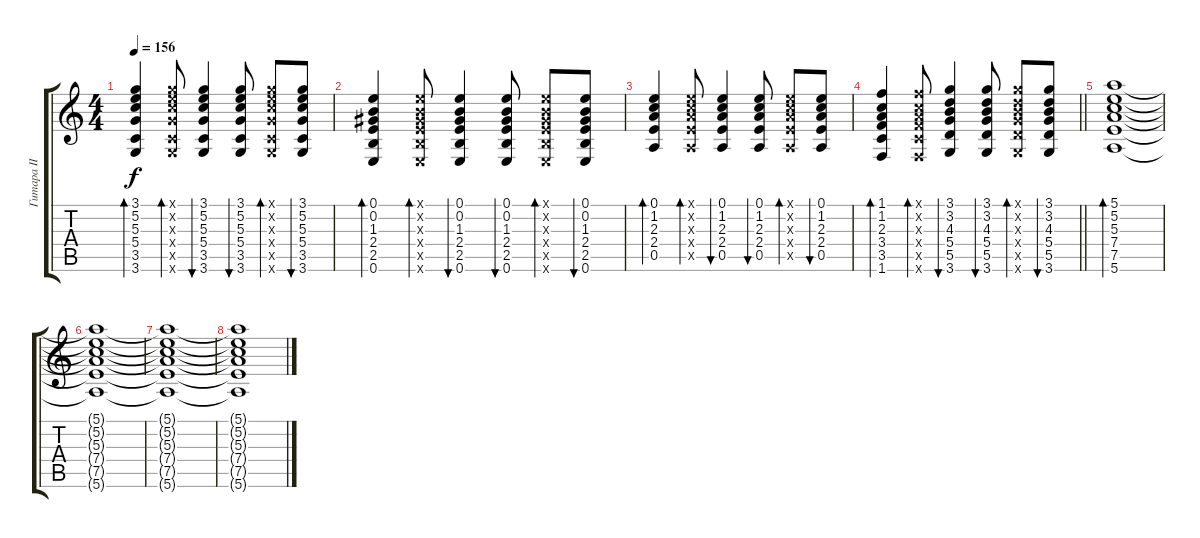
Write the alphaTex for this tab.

\track ("Гитара II" "Гитара II") {instrument acousticguitarsteel}
\staff {score tabs}
\tuning (E4 B3 G3 D3 A2 E2) {hide}
\ts (4 4)
\tempo 156
\clef g2
\ks c
(3.1 5.2 5.3 5.4 3.5 3.6).4{bd 60 dy f} (3.1{x} 5.2{x} 5.3{x} 5.4{x} 3.5{x} 3.6{x}).8{bd 60} (3.1 5.2 5.3 5.4 3.5 3.6).4{bu 60} (3.1 5.2 5.3 5.4 3.5 3.6).8{bu 60} (3.1{x} 5.2{x} 5.3{x} 5.4{x} 3.5{x} 3.6{x}).8{bd 60} (3.1 5.2 5.3 5.4 3.5 3.6).8{bu 60} |
(0.1 0.2 1.3 2.4 2.5 0.6).4{bd 60} (0.1{x} 0.2{x} 1.3{x} 2.4{x} 2.5{x} 0.6{x}).8{bd 60} (0.1 0.2 1.3 2.4 2.5 0.6).4{bu 60} (0.1 0.2 1.3 2.4 2.5 0.6).8{bu 60} (0.1{x} 0.2{x} 1.3{x} 2.4{x} 2.5{x} 0.6{x}).8{bd 60} (0.1 0.2 1.3 2.4 2.5 0.6).8{bu 60} |
(0.1 1.2 2.3 2.4 0.5).4{bd 60} (0.1{x} 1.2{x} 2.3{x} 2.4{x} 0.5{x}).8{bd 60} (0.1 1.2 2.3 2.4 0.5).4{bu 60} (0.1 1.2 2.3 2.4 0.5).8{bu 60} (0.1{x} 1.2{x} 2.3{x} 2.4{x} 0.5{x}).8{bd 60} (0.1 1.2 2.3 2.4 0.5).8{bu 60} |
\barLineRight lightlight
(1.1 1.2 2.3 3.4 3.5 1.6).4{bd 60} (1.1{x} 1.2{x} 2.3{x} 3.4{x} 3.5{x} 1.6{x}).8{bd 60} (3.1 3.2 4.3 5.4 5.5 3.6).4{bu 60} (3.1 3.2 4.3 5.4 5.5 3.6).8{bu 60} (3.1{x} 3.2{x} 4.3{x} 5.4{x} 5.5{x} 3.6{x}).8{bd 60} (3.1 3.2 4.3 5.4 5.5 3.6).8{bu 60} |
(5.1 5.2 5.3 7.4 7.5 5.6).1{bd 60} |
(5.1{t} 5.2{t} 5.3{t} 7.4{t} 7.5{t} 5.6{t}).1 |
(5.1{t} 5.2{t} 5.3{t} 7.4{t} 7.5{t} 5.6{t}).1 |
(5.1{t} 5.2{t} 5.3{t} 7.4{t} 7.5{t} 5.6{t}).1
